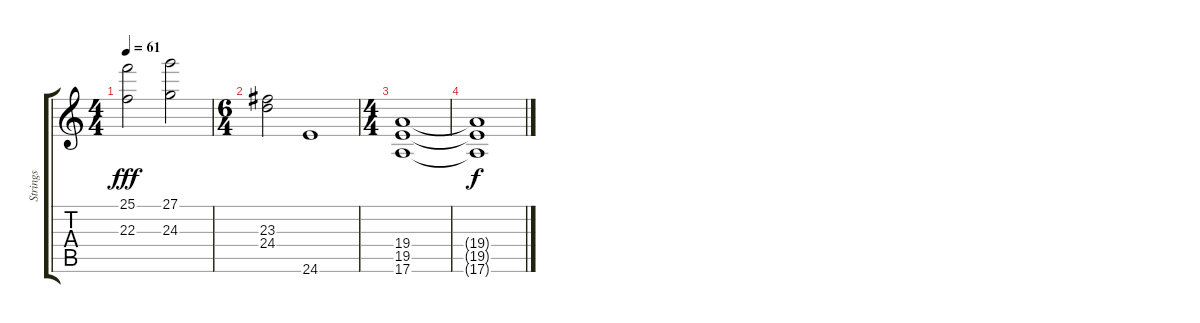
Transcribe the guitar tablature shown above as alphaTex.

\track ("Strings" "Strings") {instrument stringensemble1}
\staff {score tabs}
\tuning (E4 B3 G3 D3 A2 E2) {hide}
\ts (4 4)
\tempo 61
\clef g2
\ks c
(25.1 22.3).2{dy fff} (27.1 24.3).2 |
\ts (6 4)
(23.3 24.4).2 24.6.1 |
\ts (4 4)
(19.4 19.5 17.6).1 |
(19.4{t} 19.5{t} 17.6{t}).1{dy f}
